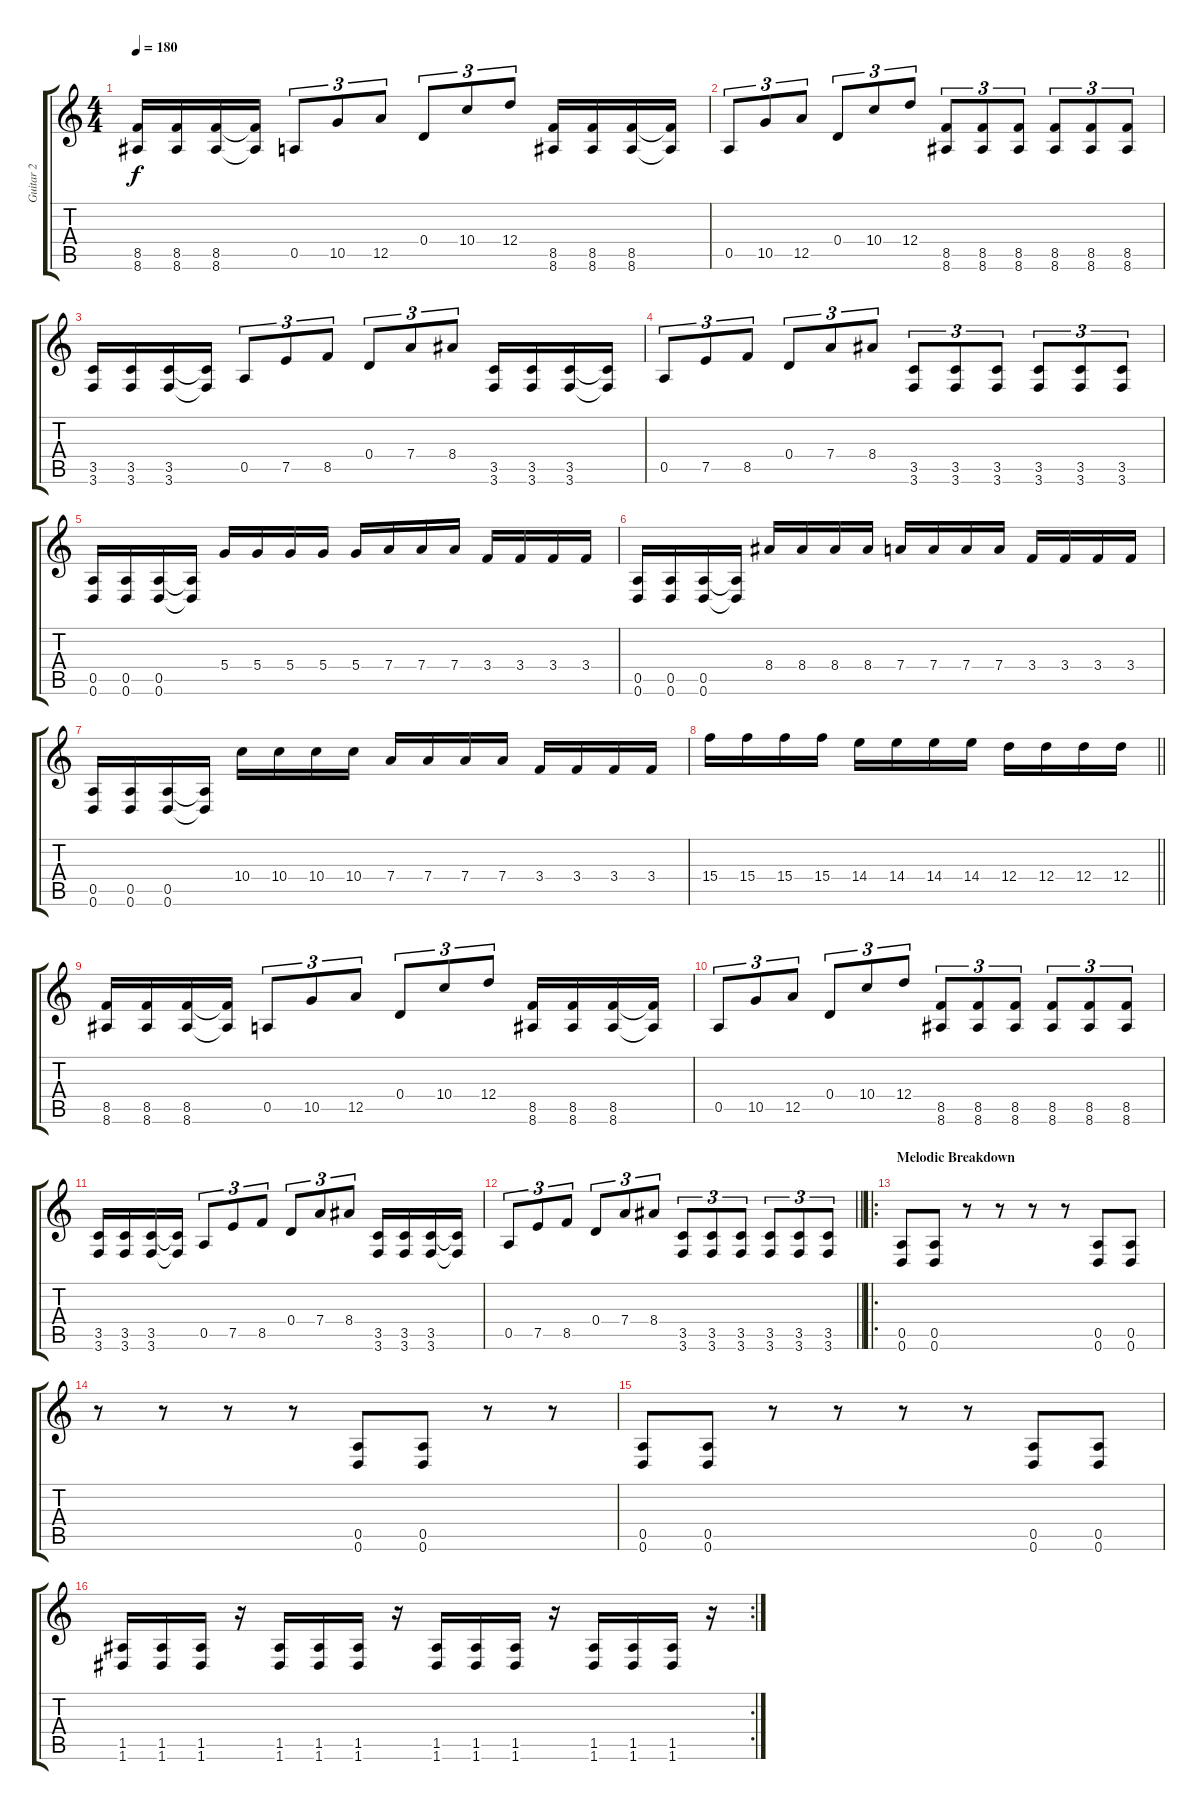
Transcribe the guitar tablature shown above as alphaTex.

\track ("Guitar 2" "Guitar 2") {instrument distortionguitar}
\staff {score tabs}
\tuning (E4 B3 G3 D3 A2 D2) {hide}
\ts (4 4)
\tempo 180
\clef g2
\ks c
(8.5 8.6).16{dy f} (8.5 8.6).16 (8.5 8.6).16 (8.5{t} 8.6{t}).16 0.5.8{tu (3 2)} 10.5.8{tu (3 2)} 12.5.8{tu (3 2)} 0.4.8{tu (3 2)} 10.4.8{tu (3 2)} 12.4.8{tu (3 2)} (8.5 8.6).16 (8.5 8.6).16 (8.5 8.6).16 (8.5{t} 8.6{t}).16 |
0.5.8{tu (3 2)} 10.5.8{tu (3 2)} 12.5.8{tu (3 2)} 0.4.8{tu (3 2)} 10.4.8{tu (3 2)} 12.4.8{tu (3 2)} (8.5 8.6).8{tu (3 2)} (8.5 8.6).8{tu (3 2)} (8.5 8.6).8{tu (3 2)} (8.5 8.6).8{tu (3 2)} (8.5 8.6).8{tu (3 2)} (8.5 8.6).8{tu (3 2)} |
(3.5 3.6).16 (3.5 3.6).16 (3.5 3.6).16 (3.5{t} 3.6{t}).16 0.5.8{tu (3 2)} 7.5.8{tu (3 2)} 8.5.8{tu (3 2)} 0.4.8{tu (3 2)} 7.4.8{tu (3 2)} 8.4.8{tu (3 2)} (3.5 3.6).16 (3.5 3.6).16 (3.5 3.6).16 (3.5{t} 3.6{t}).16 |
0.5.8{tu (3 2)} 7.5.8{tu (3 2)} 8.5.8{tu (3 2)} 0.4.8{tu (3 2)} 7.4.8{tu (3 2)} 8.4.8{tu (3 2)} (3.5 3.6).8{tu (3 2)} (3.5 3.6).8{tu (3 2)} (3.5 3.6).8{tu (3 2)} (3.5 3.6).8{tu (3 2)} (3.5 3.6).8{tu (3 2)} (3.5 3.6).8{tu (3 2)} |
(0.5 0.6).16 (0.5 0.6).16 (0.5 0.6).16 (0.5{t} 0.6{t}).16 5.4.16 5.4.16 5.4.16 5.4.16 5.4.16 7.4.16 7.4.16 7.4.16 3.4.16 3.4.16 3.4.16 3.4.16 |
(0.5 0.6).16 (0.5 0.6).16 (0.5 0.6).16 (0.5{t} 0.6{t}).16 8.4.16 8.4.16 8.4.16 8.4.16 7.4.16 7.4.16 7.4.16 7.4.16 3.4.16 3.4.16 3.4.16 3.4.16 |
(0.5 0.6).16 (0.5 0.6).16 (0.5 0.6).16 (0.5{t} 0.6{t}).16 10.4.16 10.4.16 10.4.16 10.4.16 7.4.16 7.4.16 7.4.16 7.4.16 3.4.16 3.4.16 3.4.16 3.4.16 |
\barLineRight lightlight
15.4.16 15.4.16 15.4.16 15.4.16 14.4.16 14.4.16 14.4.16 14.4.16 12.4.16 12.4.16 12.4.16 12.4.16 |
(8.5 8.6).16 (8.5 8.6).16 (8.5 8.6).16 (8.5{t} 8.6{t}).16 0.5.8{tu (3 2)} 10.5.8{tu (3 2)} 12.5.8{tu (3 2)} 0.4.8{tu (3 2)} 10.4.8{tu (3 2)} 12.4.8{tu (3 2)} (8.5 8.6).16 (8.5 8.6).16 (8.5 8.6).16 (8.5{t} 8.6{t}).16 |
0.5.8{tu (3 2)} 10.5.8{tu (3 2)} 12.5.8{tu (3 2)} 0.4.8{tu (3 2)} 10.4.8{tu (3 2)} 12.4.8{tu (3 2)} (8.5 8.6).8{tu (3 2)} (8.5 8.6).8{tu (3 2)} (8.5 8.6).8{tu (3 2)} (8.5 8.6).8{tu (3 2)} (8.5 8.6).8{tu (3 2)} (8.5 8.6).8{tu (3 2)} |
(3.5 3.6).16 (3.5 3.6).16 (3.5 3.6).16 (3.5{t} 3.6{t}).16 0.5.8{tu (3 2)} 7.5.8{tu (3 2)} 8.5.8{tu (3 2)} 0.4.8{tu (3 2)} 7.4.8{tu (3 2)} 8.4.8{tu (3 2)} (3.5 3.6).16 (3.5 3.6).16 (3.5 3.6).16 (3.5{t} 3.6{t}).16 |
\barLineRight lightlight
0.5.8{tu (3 2)} 7.5.8{tu (3 2)} 8.5.8{tu (3 2)} 0.4.8{tu (3 2)} 7.4.8{tu (3 2)} 8.4.8{tu (3 2)} (3.5 3.6).8{tu (3 2)} (3.5 3.6).8{tu (3 2)} (3.5 3.6).8{tu (3 2)} (3.5 3.6).8{tu (3 2)} (3.5 3.6).8{tu (3 2)} (3.5 3.6).8{tu (3 2)} |
\ro
\section ("" "Melodic Breakdown")
(0.5 0.6).8 (0.5 0.6).8 r.8 r.8 r.8 r.8 (0.5 0.6).8 (0.5 0.6).8 |
r.8 r.8 r.8 r.8 (0.5 0.6).8 (0.5 0.6).8 r.8 r.8 |
(0.5 0.6).8 (0.5 0.6).8 r.8 r.8 r.8 r.8 (0.5 0.6).8 (0.5 0.6).8 |
\rc 2
(1.5 1.6).16 (1.5 1.6).16 (1.5 1.6).16 r.16 (1.5 1.6).16 (1.5 1.6).16 (1.5 1.6).16 r.16 (1.5 1.6).16 (1.5 1.6).16 (1.5 1.6).16 r.16 (1.5 1.6).16 (1.5 1.6).16 (1.5 1.6).16 r.16
